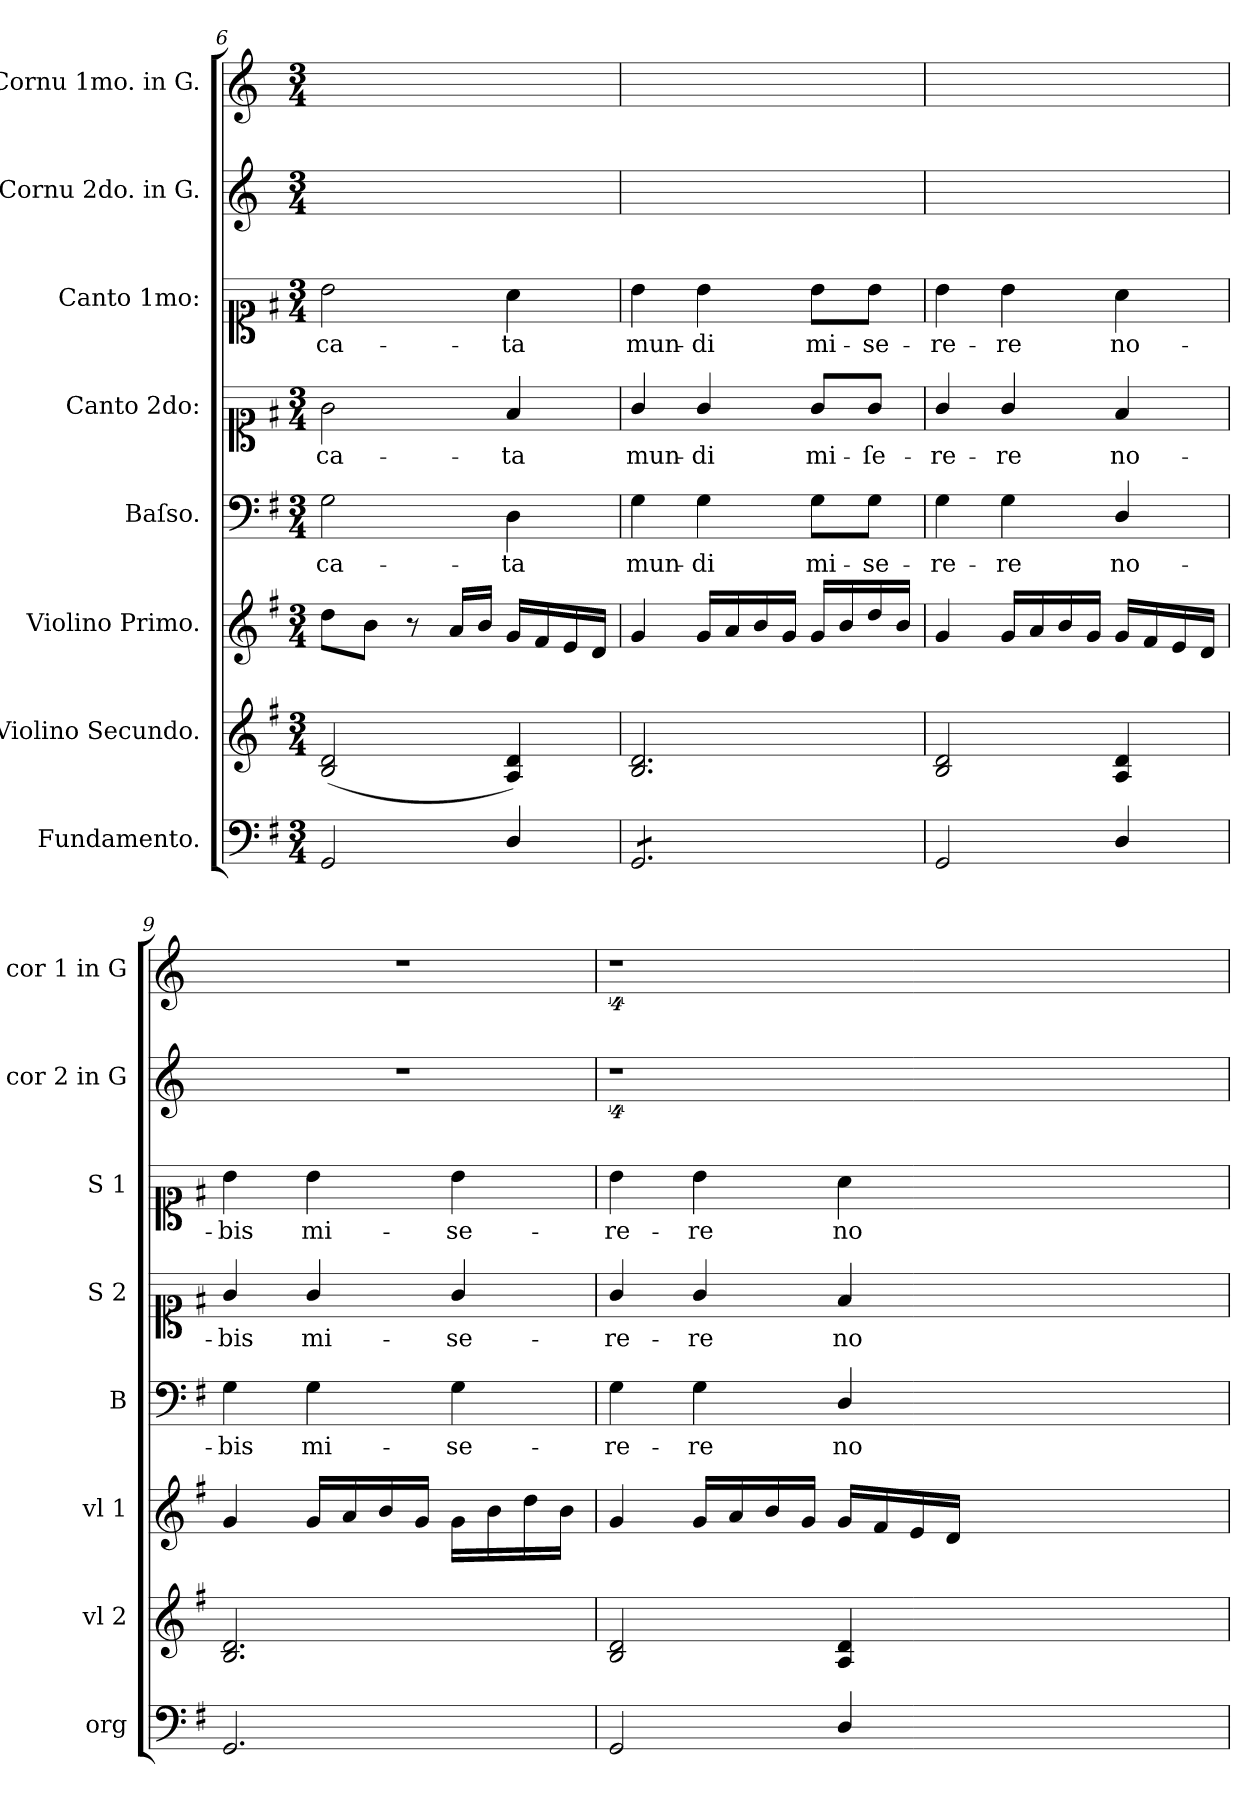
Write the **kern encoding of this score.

**kern	**kern	**kern	**kern	**text	**kern	**text	**kern	**text	**kern	**kern
*part8	*part7	*part6	*part5	*part5	*part4	*part4	*part3	*part3	*part2	*part1
*staff8	*staff7	*staff6	*staff5	*staff5	*staff4	*staff4	*staff3	*staff3	*staff2	*staff1
*I"Fundamento.	*I"Violino Secundo.	*I"Violino Primo.	*I"Baſso.	*	*I"Canto 2do:	*	*I"Canto 1mo:	*	*I"Cornu 2do. in G.	*I"Cornu 1mo. in G.
*I'org	*I'vl 2	*I'vl 1	*I'B	*	*I'S 2	*	*I'S 1	*	*I'cor 2 in G	*I'cor 1 in G
*clefF4	*clefG2	*clefG2	*clefF4	*	*clefC1	*	*clefC1	*	*clefG2	*clefG2
*	*	*	*	*	*	*	*	*	*ITrd3c5	*ITrd3c5
*k[f#]	*k[f#]	*k[f#]	*k[f#]	*	*k[f#]	*	*k[f#]	*	*k[f#]	*k[f#]
*G:	*G:	*G:	*G:	*	*G:	*	*G:	*	*G:	*G:
*M3/4	*M3/4	*M3/4	*M3/4	*	*M3/4	*	*M3/4	*	*M3/4	*M3/4
=6	=6	=6	=6	=6	=6	=6	=6	=6	=6	=6
2GG/	(2B/ 2d/	8dd\L	2G\	-ca-	2g\	-ca-	2b\	-ca-	2.ryy	2.ryy
.	.	8b\J	.	.	.	.	.	.	.	.
.	.	8r	.	.	.	.	.	.	.	.
.	.	16a/LL	.	.	.	.	.	.	.	.
.	.	16b/JJ	.	.	.	.	.	.	.	.
4D/	4A/ 4d/)	16g/LL	4D\	-ta	4f#/	-ta	4a\	-ta	.	.
.	.	16f#/	.	.	.	.	.	.	.	.
.	.	16e/	.	.	.	.	.	.	.	.
.	.	16d/JJ	.	.	.	.	.	.	.	.
=7	=7	=7	=7	=7	=7	=7	=7	=7	=7	=7
*tremolo	*	*	*	*	*	*	*	*	*	*
8GG/L	2.B/ 2.d/	4g/	4G\	mun-	4g/	mun-	4b\	mun-	2.ryy	2.ryy
8GG/	.	.	.	.	.	.	.	.	.	.
8GG/	.	16g/LL	4G\	-di	4g/	-di	4b\	-di	.	.
.	.	16a/	.	.	.	.	.	.	.	.
8GG/	.	16b/	.	.	.	.	.	.	.	.
.	.	16g/JJ	.	.	.	.	.	.	.	.
8GG/	.	16g/LL	8G\L	mi-	8g/L	mi-	8b\L	mi-	.	.
.	.	16b/	.	.	.	.	.	.	.	.
8GG/J	.	16dd/	8G\J	-se-	8g/J	-ſe-	8b\J	-se-	.	.
*Xtremolo	*	*	*	*	*	*	*	*	*	*
.	.	16b/JJ	.	.	.	.	.	.	.	.
=8	=8	=8	=8	=8	=8	=8	=8	=8	=8	=8
2GG/	2B/ 2d/	4g/	4G\	-re-	4g/	-re-	4b\	-re-	2.ryy	2.ryy
.	.	16g/LL	4G\	-re	4g/	-re	4b\	-re	.	.
.	.	16a/	.	.	.	.	.	.	.	.
.	.	16b/	.	.	.	.	.	.	.	.
.	.	16g/JJ	.	.	.	.	.	.	.	.
4D/	4A/ 4d/	16g/LL	4D/	no-	4f#/	no-	4a\	no-	.	.
.	.	16f#/	.	.	.	.	.	.	.	.
.	.	16e/	.	.	.	.	.	.	.	.
.	.	16d/JJ	.	.	.	.	.	.	.	.
=9	=9	=9	=9	=9	=9	=9	=9	=9	=9	=9
2.GG/	2.B/ 2.d/	4g/	4G\	-bis	4g/	-bis	4b\	-bis	2.r	2.r
.	.	16g/LL	4G\	mi-	4g/	mi-	4b\	mi-	.	.
.	.	16a/	.	.	.	.	.	.	.	.
.	.	16b/	.	.	.	.	.	.	.	.
.	.	16g/JJ	.	.	.	.	.	.	.	.
.	.	16g\LL	4G\	-se-	4g/	-se-	4b\	-se-	.	.
.	.	16b\	.	.	.	.	.	.	.	.
.	.	16dd\	.	.	.	.	.	.	.	.
.	.	16b\JJ	.	.	.	.	.	.	.	.
=10	=10	=10	=10	=10	=10	=10	=10	=10	=10	=10
2GG/	2B/ 2d/	4g/	4G\	-re-	4g/	-re-	4b\	-re-	4%9r	4%9r
.	.	16g/LL	4G\	-re	4g/	-re	4b\	-re	.	.
.	.	16a/	.	.	.	.	.	.	.	.
.	.	16b/	.	.	.	.	.	.	.	.
.	.	16g/JJ	.	.	.	.	.	.	.	.
4D/	4A/ 4d/	16g/LL	4D/	no-	4f#/	no-	4a\	no-	.	.
.	.	16f#/	.	.	.	.	.	.	.	.
.	.	16e/	.	.	.	.	.	.	.	.
.	.	16d/JJ	.	.	.	.	.	.	.	.
1.ryy	1.ryy	1.ryy	1.ryy	.	1.ryy	.	1.ryy	.	.	.
=	=	=	=	=	=	=	=	=	=	=
*-	*-	*-	*-	*-	*-	*-	*-	*-	*-	*-
